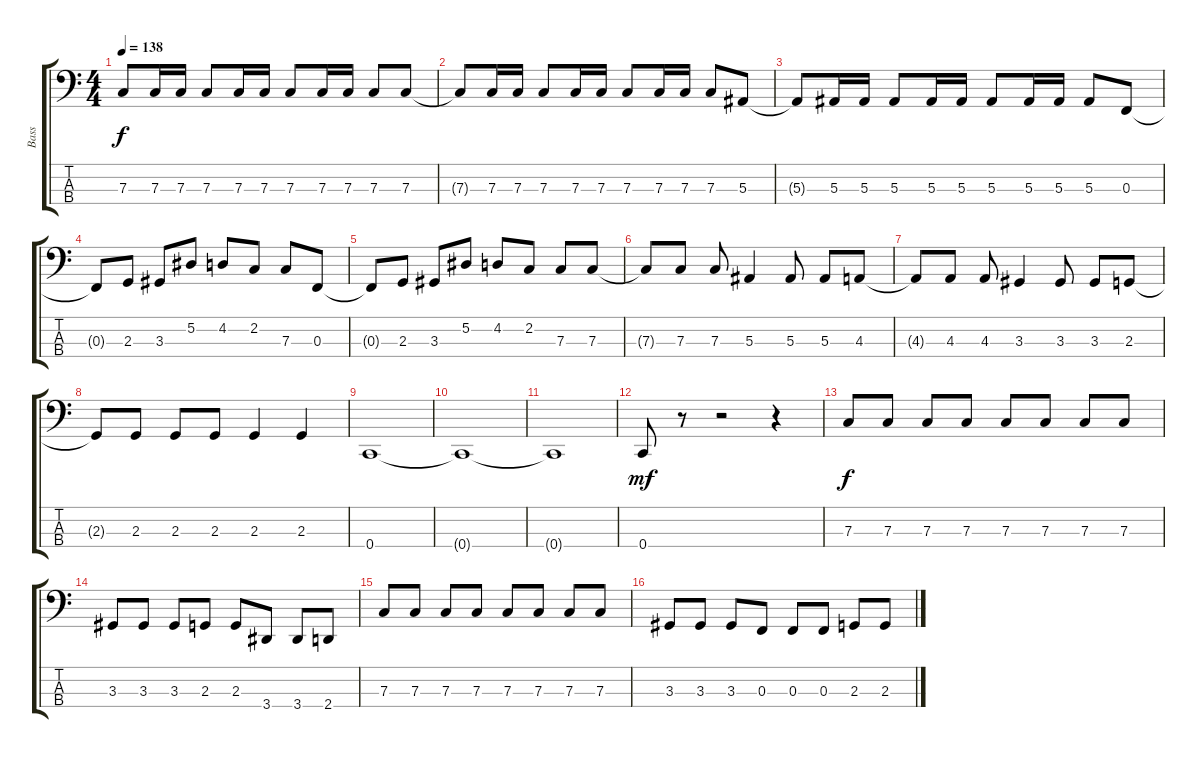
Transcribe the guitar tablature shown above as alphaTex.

\track ("Bass" "Bass") {instrument electricbassfinger}
\staff {score tabs}
\tuning (Eb2 Bb1 F1 C1) {hide}
\ts (4 4)
\tempo 138
\clef f4
\ks c
7.3{t}.8{dy f} 7.3.16 7.3.16 7.3.8 7.3.16 7.3.16 7.3.8 7.3.16 7.3.16 7.3.8 7.3.8 |
7.3{t}.8 7.3.16 7.3.16 7.3.8 7.3.16 7.3.16 7.3.8 7.3.16 7.3.16 7.3.8 5.3.8 |
5.3{t}.8 5.3.16 5.3.16 5.3.8 5.3.16 5.3.16 5.3.8 5.3.16 5.3.16 5.3.8 0.3.8 |
0.3{t}.8 2.3.8 3.3.8 5.2.8 4.2.8 2.2.8 7.3.8 0.3.8 |
0.3{t}.8 2.3.8 3.3.8 5.2.8 4.2.8 2.2.8 7.3.8 7.3.8 |
7.3{t}.8 7.3.8 7.3.8 5.3.4 5.3.8 5.3.8 4.3.8 |
4.3{t}.8 4.3.8 4.3.8 3.3.4 3.3.8 3.3.8 2.3.8 |
2.3{t}.8 2.3.8 2.3.8 2.3.8 2.3.4 2.3.4 |
0.4.1 |
0.4{t}.1 |
0.4{t}.1 |
0.4.8{dy mf} r.8 r.2 r.4 |
7.3.8{dy f} 7.3.8 7.3.8 7.3.8 7.3.8 7.3.8 7.3.8 7.3.8 |
3.3.8 3.3.8 3.3.8 2.3.8 2.3.8 3.4.8 3.4.8 2.4.8 |
7.3.8 7.3.8 7.3.8 7.3.8 7.3.8 7.3.8 7.3.8 7.3.8 |
3.3.8 3.3.8 3.3.8 0.3.8 0.3.8 0.3.8 2.3.8 2.3.8
